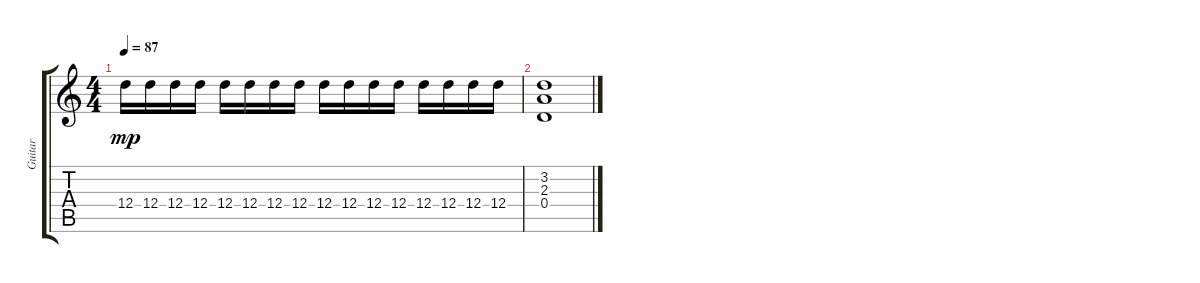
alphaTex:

\track ("Guitar" "Guitar") {instrument electricguitarjazz}
\staff {score tabs}
\tuning (E4 B3 G3 D3 A2 D2) {hide}
\ts (4 4)
\tempo 87
\clef g2
\ks c
12.4.16{dy mp} 12.4.16 12.4.16 12.4.16 12.4.16 12.4.16 12.4.16 12.4.16 12.4.16 12.4.16 12.4.16 12.4.16 12.4.16 12.4.16 12.4.16 12.4.16 |
(3.2 2.3 0.4).1
